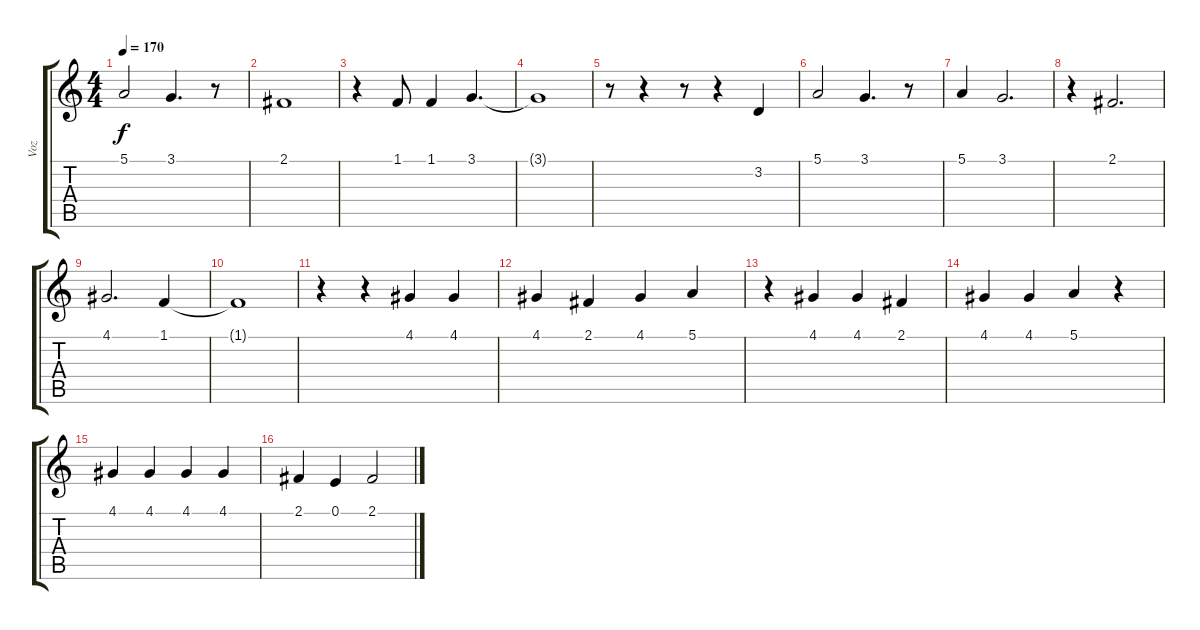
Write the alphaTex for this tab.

\track ("Voz" "Voz") {instrument tenorsax}
\staff {score tabs}
\tuning (E4 B3 G3 D3 A2 E2) {hide}
\ts (4 4)
\tempo 170
\clef g2
\ks c
5.1.2{dy f} 3.1.4{d} r.8 |
2.1.1 |
r.4 1.1.8 1.1.4 3.1.4{d} |
3.1{t}.1 |
r.8 r.4 r.8 r.4 3.2.4 |
5.1.2 3.1.4{d} r.8 |
5.1.4 3.1.2{d} |
r.4 2.1.2{d} |
4.1.2{d} 1.1.4 |
1.1{t}.1 |
r.4 r.4 4.1.4 4.1.4 |
4.1.4 2.1.4 4.1.4 5.1.4 |
r.4 4.1.4 4.1.4 2.1.4 |
4.1.4 4.1.4 5.1.4 r.4 |
4.1.4 4.1.4 4.1.4 4.1.4 |
2.1.4 0.1.4 2.1.2
